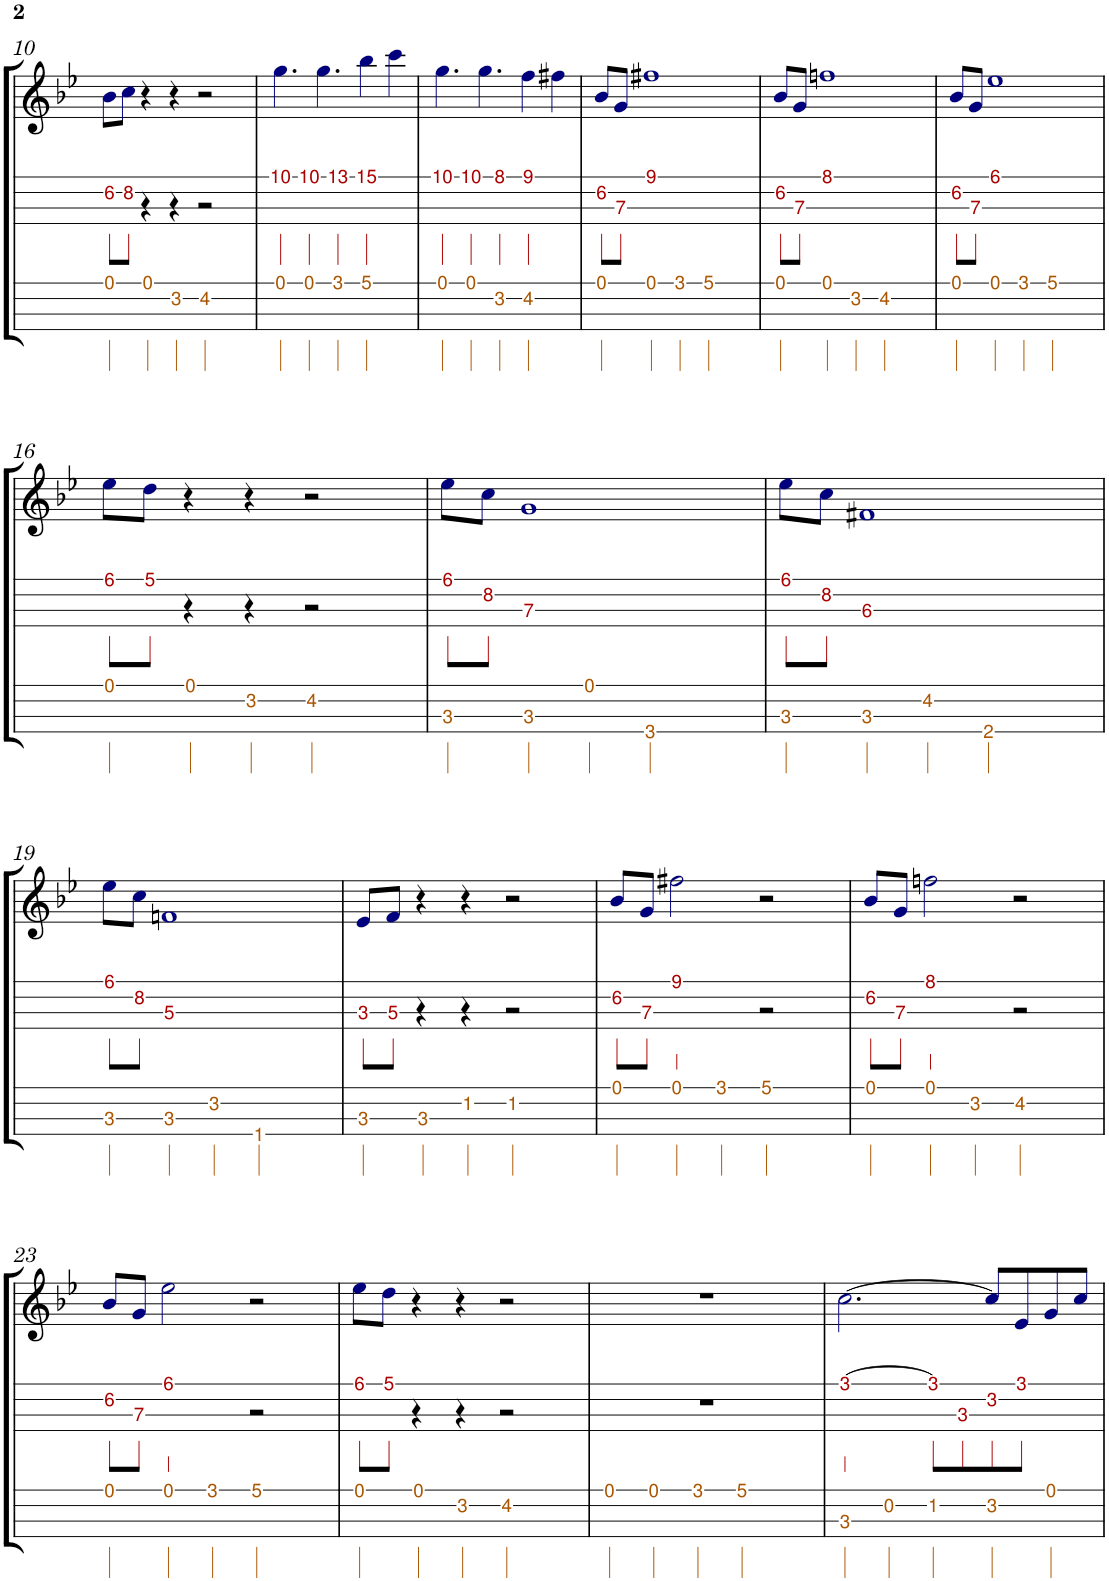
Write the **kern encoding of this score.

**kern	**kern	**kern
*part3	*part2	*part1
*staff3	*staff2	*staff1
*I"Bass Guitar	*I"Ukulele	*I"Mandolin
!!LO:PB:g=z
*	*	*clefG2
*k[b-e-]	*k[b-e-]	*k[b-e-]
*g:	*g:	*g:
*M5/4	*M5/4	*M5/4
=10	=10	=10
4GGi\	8b-j\L	8b-Z\L
.	8ccj\J	8ccZ\J
4GGi\	4r	4r
4FFi\	4r	4r
4FF#i\	2r	2r
4ryy	.	.
=11	=11	=11
4GGi\	4ggj\	4.ggZ\
4GGi\	4ggj\	.
.	.	4.ggZ\
4BB-i\	4bb-j\	.
4Ci\	4cccj\	4bb-Z\
4ryy	4ryy	4cccZ\
=12	=12	=12
4GGi\	4ggj\	4.ggZ\
4GGi\	4ggj\	.
.	.	4.ggZ\
4FFi\	4ffj\	.
4FF#i\	4ff#j\	4ffZ\
4ryy	4ryy	4ff#XZ\
=13	=13	=13
4GGi\	8b-j\L	8b-Z/L
.	8gj\J	8gZ/J
4GGi\	1ff#j	1ff#XZ
4BB-i\	.	.
4Ci\	.	.
4ryy	.	.
=14	=14	=14
4GGi\	8b-j\L	8b-Z/L
.	8gj\J	8gZ/J
4GGi\	1ffj	1ffnZ
4FFi\	.	.
4FF#i\	.	.
4ryy	.	.
=15	=15	=15
4GGi\	8b-j\L	8b-Z/L
.	8gj\J	8gZ/J
4GGi\	1ee-j	1ee-Z
4BB-i\	.	.
4Ci\	.	.
4ryy	.	.
!!LO:LB:g=z
=16	=16	=16
4GGi\	8ee-j\L	8ee-Z\L
.	8ddj\J	8ddZ\J
4GGi\	4r	4r
4FFi\	4r	4r
4FF#i\	2r	2r
4ryy	.	.
=17	=17	=17
4CCi\	8ee-j\L	8ee-Z\L
.	8ccj\J	8ccZ\J
4CCi\	1gj	1gZ
4GGi\	.	.
4GGGi\	.	.
4ryy	.	.
=18	=18	=18
4CCi\	8ee-j\L	8ee-Z\L
.	8ccj\J	8ccZ\J
4CCi\	1f#j	1f#XZ
4FF#i\	.	.
4FFF#i\	.	.
4ryy	.	.
!!LO:LB:g=z
=19	=19	=19
4CCi\	8ee-j\L	8ee-Z\L
.	8ccj\J	8ccZ\J
4CCi\	1fj	1fnZ
4FFi\	.	.
4FFFi\	.	.
4ryy	.	.
=20	=20	=20
4CCi\	8e-j\L	8e-Z/L
.	8fj\J	8fZ/J
4CCi\	4r	4r
4EE-i\	4r	4r
4EE-i\	2r	2r
4ryy	.	.
=21	=21	=21
4GGi\	8b-j\L	8b-Z/L
.	8gj\J	8gZ/J
4GGi\	2ff#j\	2ff#XZ\
4BB-i\	.	.
4Ci\	2r	2r
4ryy	.	.
=22	=22	=22
4GGi\	8b-j\L	8b-Z/L
.	8gj\J	8gZ/J
4GGi\	2ffj\	2ffnZ\
4FFi\	.	.
4FF#i\	2r	2r
4ryy	.	.
!!LO:LB:g=z
=23	=23	=23
4GGi\	8b-j\L	8b-Z/L
.	8gj\J	8gZ/J
4GGi\	2ee-j\	2ee-Z\
4BB-i\	.	.
4Ci\	2r	2r
4ryy	.	.
=24	=24	=24
4GGi\	8ee-j\L	8ee-Z\L
.	8ddj\J	8ddZ\J
4GGi\	4r	4r
4FFi\	4r	4r
4FF#i\	2r	2r
4ryy	.	.
=25	=25	=25
4GGi\	4%5r	4%5r
4GGi\	.	.
4BB-i\	.	.
4Ci\	.	.
4ryy	.	.
=26	=26	=26
4CCi\	[2ccj\	[2.ccZ\
4DDi\	.	.
4EE-i\	8ccj\L]	.
.	8e-j\	.
4FFi\	8gj\	8ccZ/L]
.	8ccj\J	8e-Z/
4GGi\	4ryy	8gZ/
.	.	8ccZ/J
=	=	=
*-	*-	*-
